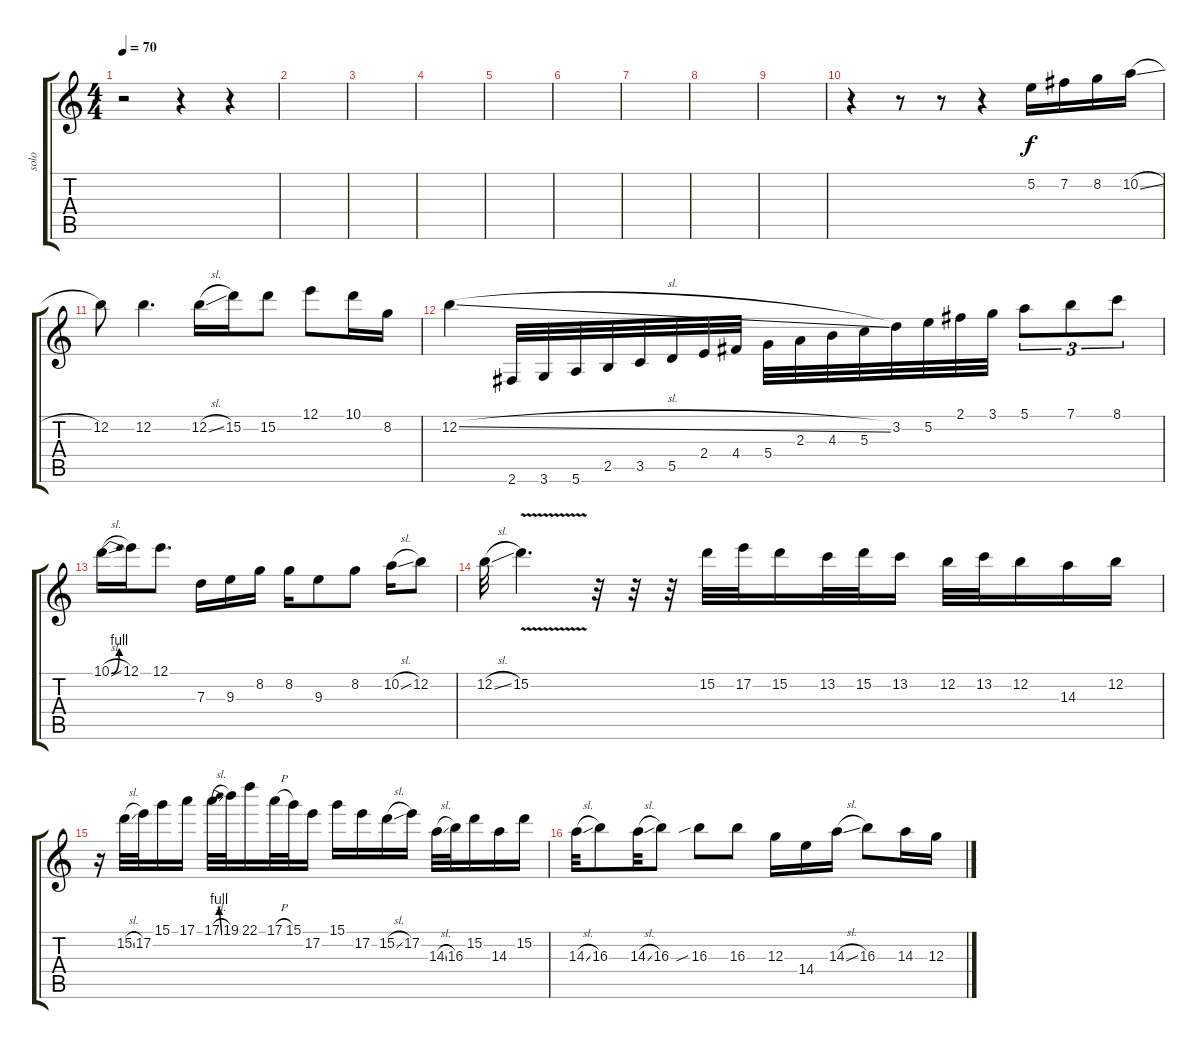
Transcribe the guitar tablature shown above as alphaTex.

\track ("solo" "solo") {instrument distortionguitar}
\staff {score tabs}
\tuning (E4 B3 G3 D3 A2 E2) {hide}
\ts (4 4)
\tempo 70
\clef g2
\ks c
r.2{dy f} r.4 r.4 |
|
|
|
|
|
|
|
|
r.4 r.8 r.8 r.4 5.2.16 7.2.16 8.2.16 10.2{sl}.16 |
12.2.8 12.2.4{d} 12.2{sl}.16 15.2.16 15.2.8 12.1.8 10.1.16 8.2.16 |
12.2{sl}.4 2.6.32 3.6.32 5.6.32 2.5.32 3.5.32 5.5.32 2.4.32 4.4.32 5.4.32 2.3.32 4.3.32 5.3.32 3.2.32 5.2.32 2.1.32 3.1.32 5.1.8{tu (3 2)} 7.1.8{tu (3 2)} 8.1.8{tu (3 2)} |
10.1{be (bend 0 0 60 4) sl}.16 12.1.16 12.1.8{d} 7.3.16 9.3.16 8.2.16 8.2.16 9.3.8 8.2.8 10.2{sl}.16 12.2.8 |
12.2{sl}.32 15.2{v}.4{d} r.32 r.32 r.32 15.2.32 17.2.32 15.2.16 13.2.32 15.2.32 13.2.16 12.2.32 13.2.32 12.2.16 14.3.16 12.2.16 |
r.16 15.2{sl}.32 17.2.32 15.1.16 17.1.16 17.1{be (bend 0 0 60 4) sl}.32 19.1.32 22.1.16 17.1{h}.32 15.1.32 17.2.16 15.1.16 17.2.16 15.2{sl}.16 17.2.16 14.3{sl}.32 16.3.32 15.2.16 14.3.16 15.2.16 |
14.3{sl}.32 16.3.8 14.3{sl}.32 16.3.8 16.3{sib}.8 16.3.8 12.3.16 14.4.16 14.3{sl}.16 16.3.8 14.3.16 12.3.16
